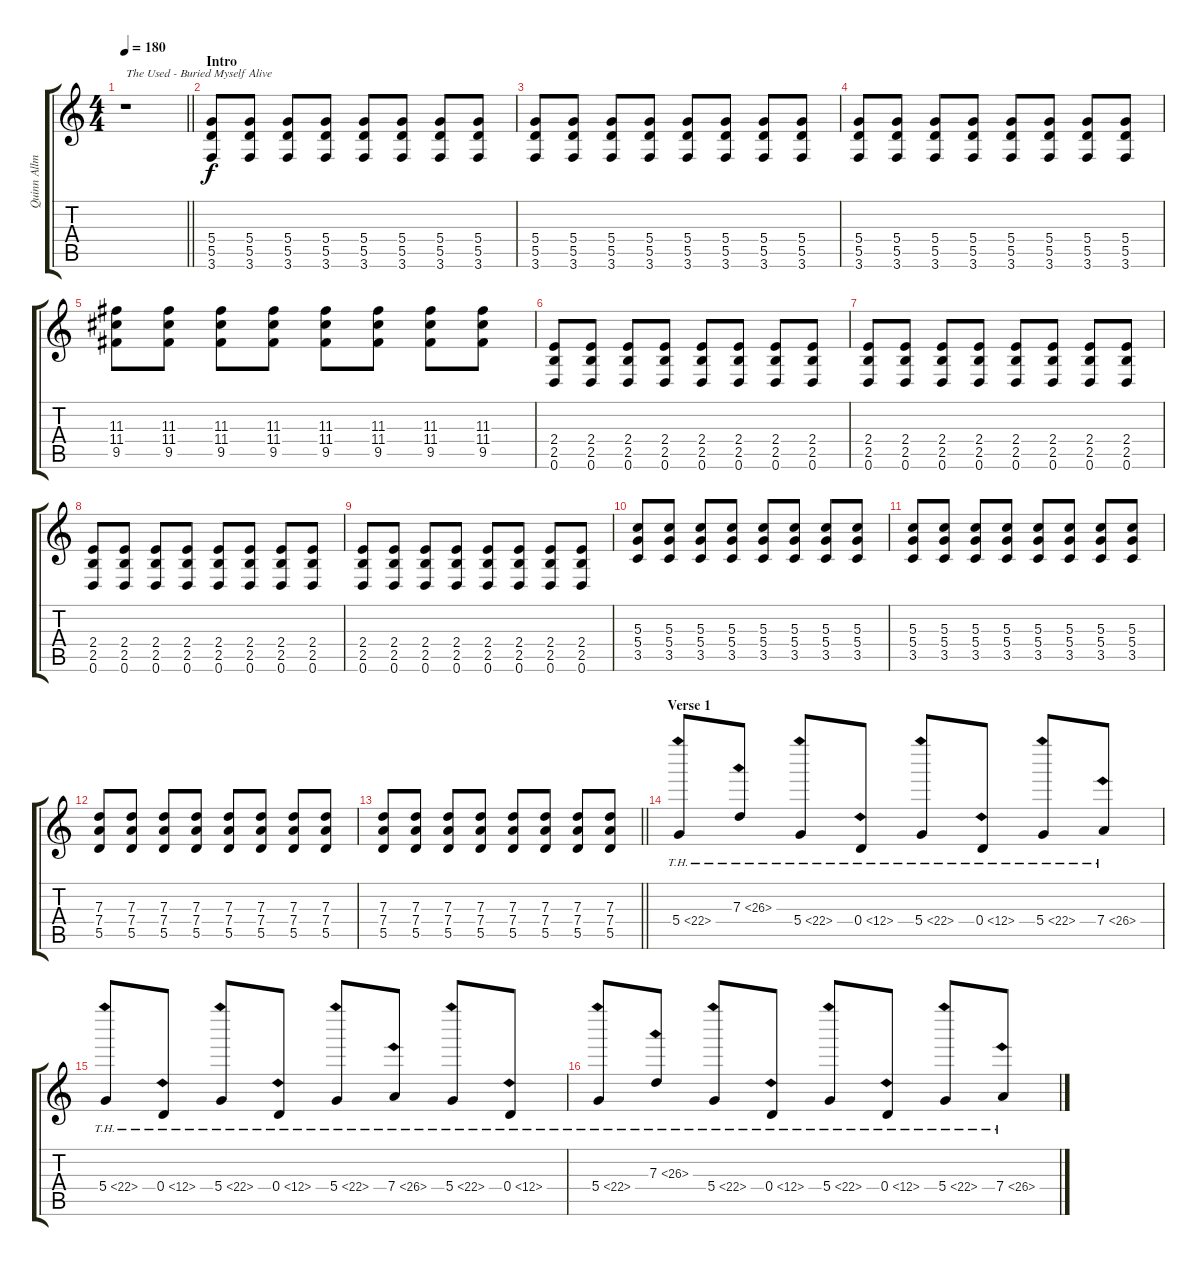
\track ("Quinn Allman I" "Quinn Allm") {instrument distortionguitar}
\staff {score tabs}
\tuning (E4 B3 G3 D3 A2 D2) {hide}
\ts (4 4)
\tempo 180
\clef g2
\barLineRight lightlight
\ks c
r.1{txt "The Used - Buried Myself Alive" dy f instrument distortionguitar} |
\section ("" "Intro")
(5.4 5.5 3.6).8 (5.4 5.5 3.6).8 (5.4 5.5 3.6).8 (5.4 5.5 3.6).8 (5.4 5.5 3.6).8 (5.4 5.5 3.6).8 (5.4 5.5 3.6).8 (5.4 5.5 3.6).8 |
(5.4 5.5 3.6).8 (5.4 5.5 3.6).8 (5.4 5.5 3.6).8 (5.4 5.5 3.6).8 (5.4 5.5 3.6).8 (5.4 5.5 3.6).8 (5.4 5.5 3.6).8 (5.4 5.5 3.6).8 |
(5.4 5.5 3.6).8 (5.4 5.5 3.6).8 (5.4 5.5 3.6).8 (5.4 5.5 3.6).8 (5.4 5.5 3.6).8 (5.4 5.5 3.6).8 (5.4 5.5 3.6).8 (5.4 5.5 3.6).8 |
(11.3 11.4 9.5).8 (11.3 11.4 9.5).8 (11.3 11.4 9.5).8 (11.3 11.4 9.5).8 (11.3 11.4 9.5).8 (11.3 11.4 9.5).8 (11.3 11.4 9.5).8 (11.3 11.4 9.5).8 |
(2.4 2.5 0.6).8 (2.4 2.5 0.6).8 (2.4 2.5 0.6).8 (2.4 2.5 0.6).8 (2.4 2.5 0.6).8 (2.4 2.5 0.6).8 (2.4 2.5 0.6).8 (2.4 2.5 0.6).8 |
(2.4 2.5 0.6).8 (2.4 2.5 0.6).8 (2.4 2.5 0.6).8 (2.4 2.5 0.6).8 (2.4 2.5 0.6).8 (2.4 2.5 0.6).8 (2.4 2.5 0.6).8 (2.4 2.5 0.6).8 |
(2.4 2.5 0.6).8 (2.4 2.5 0.6).8 (2.4 2.5 0.6).8 (2.4 2.5 0.6).8 (2.4 2.5 0.6).8 (2.4 2.5 0.6).8 (2.4 2.5 0.6).8 (2.4 2.5 0.6).8 |
(2.4 2.5 0.6).8 (2.4 2.5 0.6).8 (2.4 2.5 0.6).8 (2.4 2.5 0.6).8 (2.4 2.5 0.6).8 (2.4 2.5 0.6).8 (2.4 2.5 0.6).8 (2.4 2.5 0.6).8 |
(5.3 5.4 3.5).8 (5.3 5.4 3.5).8 (5.3 5.4 3.5).8 (5.3 5.4 3.5).8 (5.3 5.4 3.5).8 (5.3 5.4 3.5).8 (5.3 5.4 3.5).8 (5.3 5.4 3.5).8 |
(5.3 5.4 3.5).8 (5.3 5.4 3.5).8 (5.3 5.4 3.5).8 (5.3 5.4 3.5).8 (5.3 5.4 3.5).8 (5.3 5.4 3.5).8 (5.3 5.4 3.5).8 (5.3 5.4 3.5).8 |
(7.3 7.4 5.5).8 (7.3 7.4 5.5).8 (7.3 7.4 5.5).8 (7.3 7.4 5.5).8 (7.3 7.4 5.5).8 (7.3 7.4 5.5).8 (7.3 7.4 5.5).8 (7.3 7.4 5.5).8 |
\barLineRight lightlight
(7.3 7.4 5.5).8 (7.3 7.4 5.5).8 (7.3 7.4 5.5).8 (7.3 7.4 5.5).8 (7.3 7.4 5.5).8 (7.3 7.4 5.5).8 (7.3 7.4 5.5).8 (7.3 7.4 5.5).8 |
\section ("" "Verse 1")
5.4{th 17}.8 7.3{th 19}.8 5.4{th 17}.8 0.4{th 12}.8 5.4{th 17}.8 0.4{th 12}.8 5.4{th 17}.8 7.4{th 19}.8 |
5.4{th 17}.8 0.4{th 12}.8 5.4{th 17}.8 0.4{th 12}.8 5.4{th 17}.8 7.4{th 19}.8 5.4{th 17}.8 0.4{th 12}.8 |
5.4{th 17}.8 7.3{th 19}.8 5.4{th 17}.8 0.4{th 12}.8 5.4{th 17}.8 0.4{th 12}.8 5.4{th 17}.8 7.4{th 19}.8
